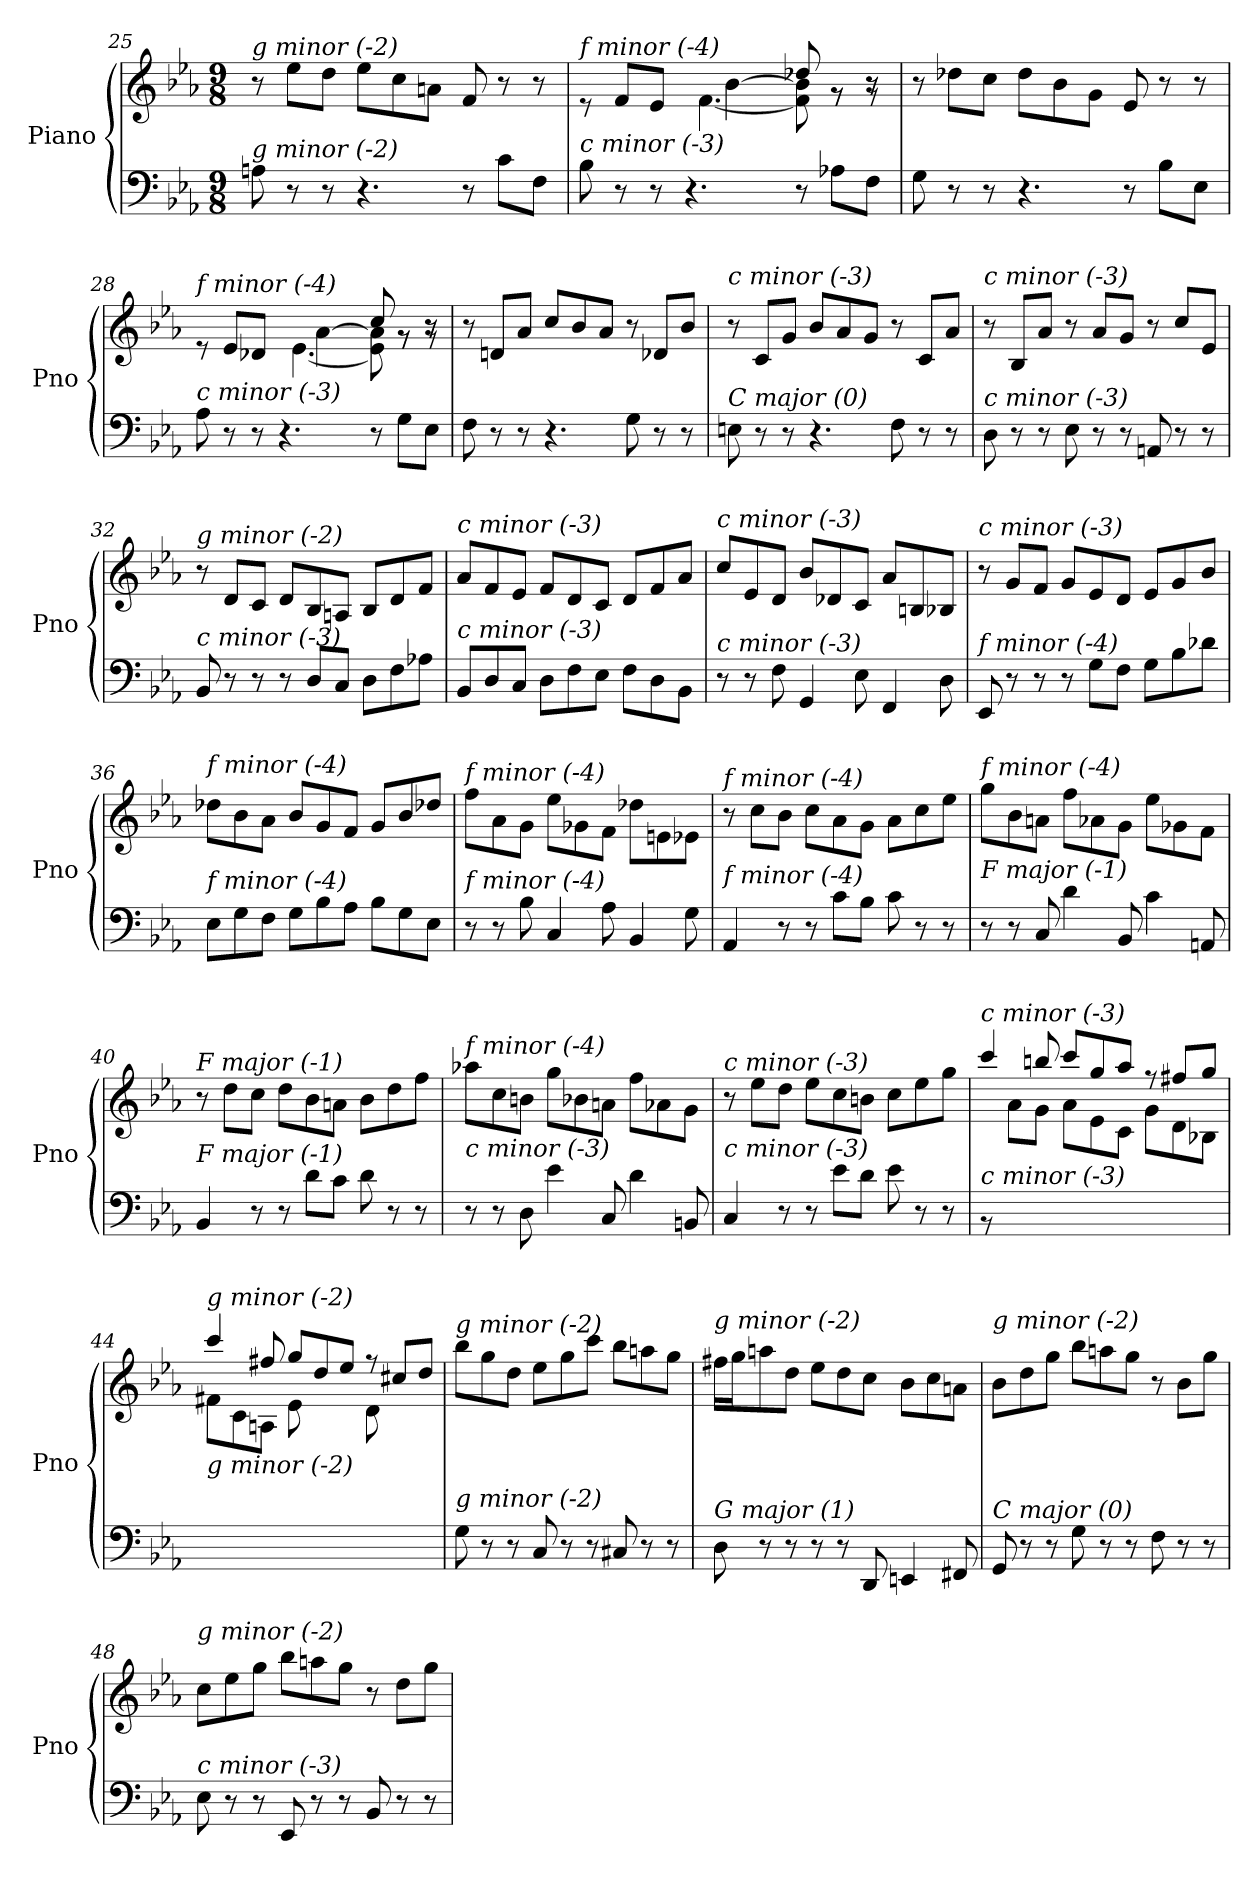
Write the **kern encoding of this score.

**kern	**kern
*part1	*part1
*staff2	*staff1
*I"Piano	*
*I'Pno	*
*clefF4	*clefG2
*k[b-e-a-]	*k[b-e-a-]
*M9/8	*M9/8
=25	=25
!	!LO:TX:i:t=g minor (-2)
!LO:TX:i:t=g minor (-2)	!
8An\	8r
8r	8ee-\L
8r	8dd\J
4.r	8ee-\L
.	8cc\
.	8an\J
8r	8f/
8c\L	8r
8F\J	8r
=26	=26
*^	*^
*	*^	*	*^
!	!	!	!LO:TX:i:t=f minor (-4)	!	!
!LO:TX:i:t=c minor (-3)	!	!	!	!	!
4.ryy	2ryy	8B-\	8re	4.ryy	2ryy
.	.	8r	8f/L	.	.
.	.	8r	8e-/J	.	.
2.ryy	.	4.r	8f/Lyy	[4.f\	.
.	4ryy	.	8b-/	.	[4b-\
.	.	.	8cc/J	.	.
.	4ryy	8r	8dd-X/	8f\] 8b-\]	4ryy
.	.	8A-X\L	8rg	8r	.
.	8ryy	8F\J	8rg	8r	8r
!!LO:LB:g=z
=27	=27	=27	=27	=27	=27
!	!	!	!LO:TX:i:t=f minor (-4)	!	!
!LO:TX:i:t=c minor (-3)	!	!	!	!	!
*v	*v	*v	*	*	*
*	*v	*v	*v
8G\	8r
8r	8dd-X\L
8r	8cc\J
4.r	8dd-\L
.	8b-\
.	8g\J
8r	8e-/
8B-\L	8r
8E-\J	8r
=28	=28
*^	*^
*	*^	*	*^
!	!	!	!LO:TX:i:t=f minor (-4)	!	!
!LO:TX:i:t=c minor (-3)	!	!	!	!	!
4.ryy	2ryy	8A-\	8re	4.ryy	2ryy
.	.	8r	8e-/L	.	.
.	.	8r	8d-X/J	.	.
2.ryy	.	4.r	8e-/Lyy	[4.e-\	.
.	4ryy	.	8a-/	.	[4a-\
.	.	.	8b-/J	.	.
.	4ryy	8r	8cc/	8e-\] 8a-\]	4ryy
.	.	8G\L	8rg	8r	.
.	8ryy	8E-\J	8rg	8r	8r
=29	=29	=29	=29	=29	=29
!	!	!	!LO:TX:i:t=c minor (-3)	!	!
!LO:TX:i:t=c minor (-3)	!	!	!	!	!
*v	*v	*v	*	*	*
*	*v	*v	*v
8F\	8r
8r	8dn/L
8r	8a-/J
4.r	8cc/L
.	8b-/
.	8a-/J
8G\	8r
8r	8d-X/L
8r	8b-/J
=30	=30
!	!LO:TX:i:t=c minor (-3)
!LO:TX:i:t=C major (0)	!
8En\	8r
8r	8c/L
8r	8g/J
4.r	8b-/L
.	8a-/
.	8g/J
8F\	8r
8r	8c/L
8r	8a-/J
=31	=31
!	!LO:TX:i:t=c minor (-3)
!LO:TX:i:t=c minor (-3)	!
8D\	8r
8r	8B-/L
8r	8a-/J
8E-\	8r
8r	8a-/L
8r	8g/J
8AAn/	8r
8r	8cc/L
8r	8e-/J
!!LO:LB:g=z
=32	=32
!	!LO:TX:i:t=g minor (-2)
!LO:TX:i:t=c minor (-3)	!
8BB-/	8r
8r	8d/L
8r	8c/J
8r	8d/L
8D/L	8B-/
8C/J	8An/J
8D\L	8B-/L
8F\	8d/
8A-X\J	8f/J
=33	=33
!	!LO:TX:i:t=c minor (-3)
!LO:TX:i:t=c minor (-3)	!
8BB-/L	8a-/L
8D/	8f/
8C/J	8e-/J
8D\L	8f/L
8F\	8d/
8E-\J	8c/J
8F\L	8d/L
8D\	8f/
8BB-\J	8a-/J
=34	=34
!	!LO:TX:i:t=c minor (-3)
!LO:TX:i:t=c minor (-3)	!
8r	8cc/L
8r	8e-/
8F\	8d/J
4GG/	8b-/L
.	8d-X/
8E-\	8c/J
4FF/	8a-/L
.	8Bni/
8D\	8B-/J
=35	=35
!	!LO:TX:i:t=c minor (-3)
!LO:TX:i:t=f minor (-4)	!
8EE-/	8r
8r	8g/L
8r	8f/J
8r	8g/L
8G\L	8e-/
8F\J	8d/J
8G\L	8e-/L
8B-\	8g/
8d-X\J	8b-/J
=36	=36
!	!LO:TX:i:t=f minor (-4)
!LO:TX:i:t=f minor (-4)	!
8E-\L	8dd-X\L
8G\	8b-\
8F\J	8a-\J
8G\L	8b-/L
8B-\	8g/
8A-\J	8f/J
8B-\L	8g/L
8G\	8b-/
8E-\J	8dd-X/J
!!LO:LB:g=z
=37	=37
!	!LO:TX:i:t=f minor (-4)
!LO:TX:i:t=f minor (-4)	!
8r	8ff\L
8r	8a-\
8B-\	8g\J
4C/	8ee-\L
.	8g-X\
8A-\	8f\J
4BB-/	8dd-X\L
.	8eni\
8G\	8e-\J
=38	=38
!	!LO:TX:i:t=f minor (-4)
!LO:TX:i:t=f minor (-4)	!
4AA-/	8r
.	8cc\L
8r	8b-\J
8r	8cc\L
8c\L	8a-\
8B-\J	8g\J
8c\	8a-\L
8r	8cc\
8r	8ee-\J
=39	=39
!	!LO:TX:i:t=f minor (-4)
!LO:TX:i:t=F major (-1)	!
8r	8gg\L
8r	8b-\
8C/	8an\J
4d\	8ff\L
.	8a-X\
8BB-/	8g\J
4c\	8ee-\L
.	8g-X\
8AAn/	8f\J
=40	=40
!	!LO:TX:i:t=F major (-1)
!LO:TX:i:t=F major (-1)	!
4BB-/	8r
.	8dd\L
8r	8cc\J
8r	8dd\L
8d\L	8b-\
8c\J	8an\J
8d\	8b-\L
8r	8dd\
8r	8ff\J
!!LO:LB:g=z
=41	=41
!	!LO:TX:i:t=f minor (-4)
!LO:TX:i:t=c minor (-3)	!
8r	8aa-X\L
8r	8cc\
8D\	8bn\J
4e-\	8gg\L
.	8b-X\
8C/	8an\J
4d\	8ff\L
.	8a-X\
8BBn/	8g\J
=42	=42
!	!LO:TX:i:t=c minor (-3)
!LO:TX:i:t=c minor (-3)	!
4C/	8r
.	8ee-\L
8r	8dd\J
8r	8ee-\L
8e-\L	8cc\
8d\J	8bn\J
8e-\	8cc\L
8r	8ee-\
8r	8gg\J
=43	=43
*	*^
!	!LO:TX:i:t=c minor (-3)	!
!LO:TX:i:t=c minor (-3)	!	!
8rBB	4ccc/	8ryy
1ryy	.	8a-\L
.	8bbn/	8g\J
.	8ccc/L	8a-\L
.	8gg/	8e-\
.	8aa-/J	8c\J
.	8rff	8g\L
.	8ff#X/L	8d\
.	8gg/J	8B-X\J
=44	=44	=44
!	!LO:TX:i:t=g minor (-2)	!
!LO:TX:i:t=g minor (-2)	!	!
2ryy	4ccc/	8f#X\L
.	.	8c\
.	8ff#X/	8An\J
.	8gg/L	8e-\L
8B-/	8dd/	4ryy
8G/J	8ee-/J	.
8ryy	8rff	8d\L
8An/	8cc#X/L	4ryy
8F#X/J	8dd/J	.
*	*v	*v
!!LO:LB:g=z
=45	=45
!	!LO:TX:i:t=g minor (-2)
!LO:TX:i:t=g minor (-2)	!
8G\	8bb-\L
8r	8gg\
8r	8dd\J
8C/	8ee-\L
8r	8gg\
8r	8ccc\J
8C#X/	8bb-\L
8r	8aan\
8r	8gg\J
=46	=46
!	!LO:TX:i:t=g minor (-2)
!LO:TX:i:t=G major (1)	!
8D\	16ff#X\LL
.	16gg\J
8r	8aan\
8r	8dd\J
8r	8ee-\L
8r	8dd\
8DD/	8cc\J
4EEn/	8b-\L
.	8cc\
8FF#X/	8an\J
=47	=47
!	!LO:TX:i:t=g minor (-2)
!LO:TX:i:t=C major (0)	!
8GG/	8b-\L
8r	8dd\
8r	8gg\J
8G\	8bb-\L
8r	8aan\
8r	8gg\J
8F\	8r
8r	8b-\L
8r	8gg\J
=48	=48
!	!LO:TX:i:t=g minor (-2)
!LO:TX:i:t=c minor (-3)	!
8E-\	8cc\L
8r	8ee-\
8r	8gg\J
8EE-/	8bb-\L
8r	8aan\
8r	8gg\J
8BB-/	8r
8r	8dd\L
8r	8gg\J
=	=
*-	*-
